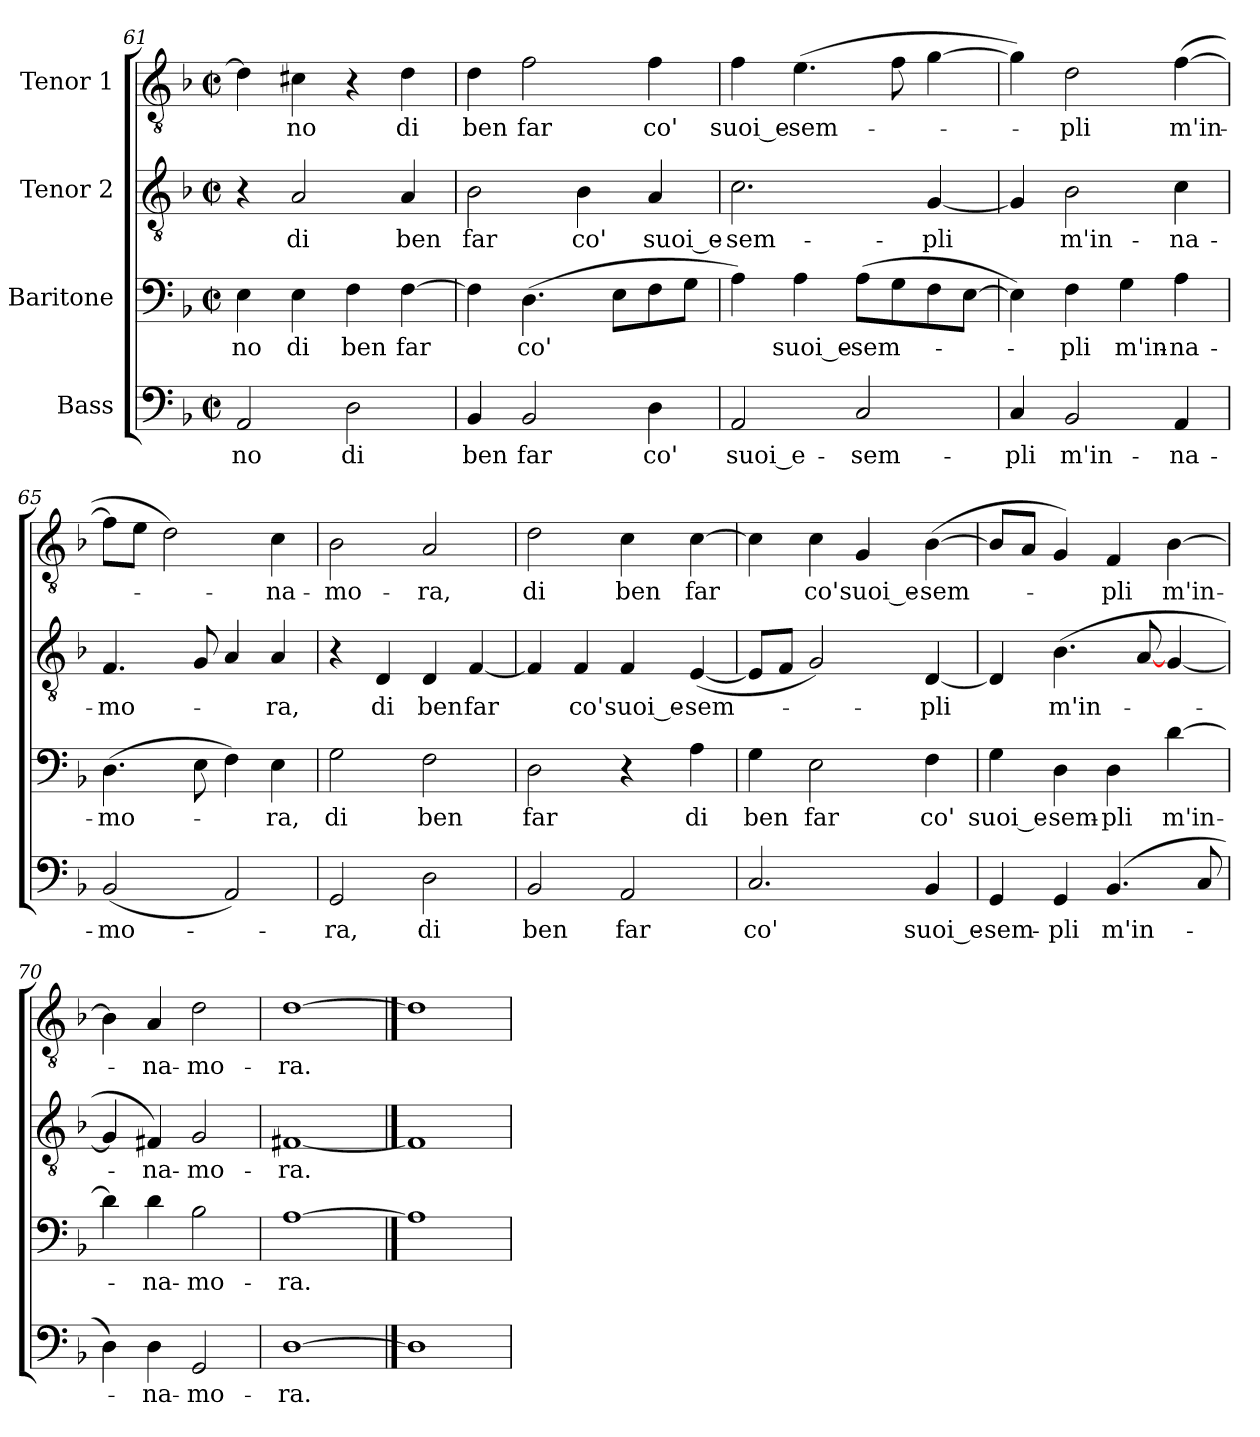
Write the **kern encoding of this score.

**kern	**text	**kern	**text	**kern	**text	**kern	**text
*part4	*part4	*part3	*part3	*part2	*part2	*part1	*part1
*staff4	*staff4	*staff3	*staff3	*staff2	*staff2	*staff1	*staff1
*I"Bass	*	*I"Baritone	*	*I"Tenor 2	*	*I"Tenor 1	*
!!LO:LB:g=z
*clefF4	*	*clefF4	*	*clefGv2	*	*clefGv2	*
*k[b-]	*	*k[b-]	*	*k[b-]	*	*k[b-]	*
*F:	*	*F:	*	*F:	*	*F:	*
*M2/2	*	*M2/2	*	*M2/2	*	*M2/2	*
*met(c|)	*	*met(c|)	*	*met(c|)	*	*met(c|)	*
=61	=61	=61	=61	=61	=61	=61	=61
2AA/	-no	4E\	-no	4r	.	4d\]	.
.	.	4E\	di	2A/	di	4c#X\	-no
2D\	di	4F\	ben	.	.	4r	.
.	.	[4F\	far	4A/	ben	4d\	di
=62	=62	=62	=62	=62	=62	=62	=62
4BB-/	ben	4F\]	.	2B-\	far	4d\	ben
2BB-/	far	(4.D\	co'	.	.	2f\	far
.	.	.	.	4B-\	co'	.	.
.	.	8E\L	.	.	.	.	.
4D\	co'	8F\	.	4A/	suoi_e-	4f\	co'
.	.	8G\J	.	.	.	.	.
=63	=63	=63	=63	=63	=63	=63	=63
2AA/	suoi_e-	4A\)	.	2.c\	-sem-	4f\	suoi_e-
.	.	4A\	suoi_e-	.	.	(4.e\	-sem-
2C/	-sem-	(8A\L	-sem-	.	.	.	.
.	.	8G\	.	.	.	8f\	.
.	.	8F\	.	[4G/	-pli	[4g\	.
.	.	[8E\J	.	.	.	.	.
=64	=64	=64	=64	=64	=64	=64	=64
4C/	-pli	4E\])	.	4G/]	.	4g\])	.
2BB-/	m'in-	4F\	-pli	2B-\	m'in-	2d\	-pli
.	.	4G\	m'in-	.	.	.	.
4AA/	-na-	4A\	-na-	4c\	-na-	([4f\	m'in-
=65	=65	=65	=65	=65	=65	=65	=65
(2BB-/	-mo-	(4.D\	-mo-	4.F/	-mo-	8f\L]	.
.	.	.	.	.	.	8e\J	.
.	.	.	.	.	.	2d\)	.
.	.	8E\	.	8G/	.	.	.
2AA/)	.	4F\)	.	4A/	.	.	.
.	.	4E\	-ra,	4A/	-ra,	4c\	-na-
!!LO:LB:g=z
=66	=66	=66	=66	=66	=66	=66	=66
2GG/	-ra,	2G\	di	4r	.	2B-\	-mo-
.	.	.	.	4D/	di	.	.
2D\	di	2F\	ben	4D/	ben	2A/	-ra,
.	.	.	.	[4F/	far	.	.
=67	=67	=67	=67	=67	=67	=67	=67
2BB-/	ben	2D\	far	4F/]	.	2d\	di
.	.	.	.	4F/	co'	.	.
2AA/	far	4r	.	4F/	suoi_e-	4c\	ben
.	.	4A\	di	([4E/	-sem-	[4c\	far
=68	=68	=68	=68	=68	=68	=68	=68
2.C/	co'	4G\	ben	8E/L]	.	4c\]	.
.	.	.	.	8F/J	.	.	.
.	.	2E\	far	2G/)	.	4c\	co'
.	.	.	.	.	.	4G/	suoi_e-
4BB-/	suoi_e-	4F\	co'	[4D/	-pli	([4B-\	-sem-
=69	=69	=69	=69	=69	=69	=69	=69
4GG/	-sem-	4G\	suoi_e-	4D/]	.	8B-/L]	.
.	.	.	.	.	.	8A/J	.
4GG/	-pli	4D\	-sem-	(4.B-\	m'in-	4G/)	.
(4.BB-/	m'in-	4D\	-pli	.	.	4F/	-pli
.	.	.	.	[8A/	.	.	.
.	.	[4d\	m'in-	[4G/	.	[4B-\	m'in-
8C/	.	.	.	.	.	.	.
=70	=70	=70	=70	=70	=70	=70	=70
4D\)	.	4d\]	.	4G/]	.	4B-\]	.
4D\	-na-	4d\	-na-	4F#X/)	-na-	4A/	-na-
2GG/	-mo-	2B-\	-mo-	2G/	-mo-	2d\	-mo-
=71	=71	=71	=71	=71	=71	=71	=71
[1D	-ra.	[1A	-ra.	[1F#X	-ra.	[1d	-ra.
==72	==72	==72	==72	==72	==72	==72	==72
1D]	.	1A]	.	1F#]	.	1d]	.
=	=	=	=	=	=	=	=
*-	*-	*-	*-	*-	*-	*-	*-
